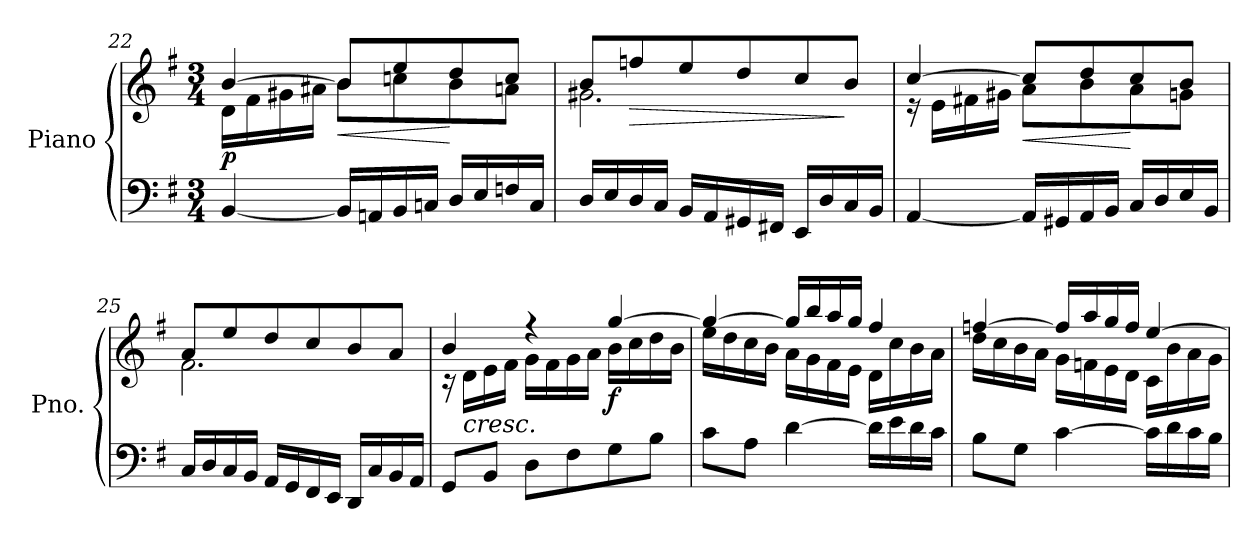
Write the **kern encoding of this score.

**kern	**kern	**dynam
*part1	*part1	*part1
*staff2	*staff1	*staff1/2
*I"Piano	*	*
*I'Pno.	*	*
!!LO:LB:g=z
*clefF4	*clefG2	*
*k[f#]	*k[f#]	*
*M3/4	*M3/4	*
=22	=22	=22
*	*^	*
!	!	!	!LO:DY:b
[4BB/	[4b/	16d\LL	p
.	.	16f#\	.
.	.	16g#X\	.
.	.	16a#X\JJ	.
!	!	!	!LO:HP:b
16BB/LL]	8b/L]	8b\L	<
16AAn/	.	.	.
16BB/	8ee/	8ccn\	.
16Cn/JJ	.	.	.
16D/LL	8dd/	8b\	[
16E/	.	.	.
16Fn/	8cc/J	8an\J	.
16C/JJ	.	.	.
=23	=23	=23	=23
16D/LL	8b/L	2.g#X\	.
16E/	.	.	.
!	!	!	!LO:HP:b
16D/	8ffn/	.	>
16C/JJ	.	.	.
16BB/LL	8ee/	.	.
16AA/	.	.	.
16GG#X/	8dd/	.	.
16FF#X/JJ	.	.	.
16EE/LL	8cc/	.	.
16D/	.	.	.
16C/	8b/J	.	]
16BB/JJ	.	.	.
=24	=24	=24	=24
[4AA/	[4cc/	16r	.
.	.	16e\LL	.
.	.	16f#X\	.
.	.	16g#X\JJ	.
!	!	!	!LO:HP:b
16AA/LL]	8cc/L]	8a\L	<
16GG#X/	.	.	.
16AA/	8dd/	8b\	.
16BB/JJ	.	.	.
16C/LL	8cc/	8a\	[
16D/	.	.	.
16E/	8b/J	8gn\J	.
16BB/JJ	.	.	.
!!LO:LB:g=z	!!
=25	=25	=25	=25
16C/LL	8a/L	2.f#\	.
16D/	.	.	.
16C/	8ee/	.	.
16BB/JJ	.	.	.
16AA/LL	8dd/	.	.
16GG/	.	.	.
16FF#/	8cc/	.	.
16EE/JJ	.	.	.
16DD/LL	8b/	.	.
16C/	.	.	.
16BB/	8a/J	.	.
16AA/JJ	.	.	.
=26	=26	=26	=26
8GG/L	4b/	16r	.
!	!	!LO:TX:b:i:t=cresc.	!
.	.	16d\LL	.
8BB/J	.	16e\	.
.	.	16f#\JJ	.
8D\L	4r	16g\LL	.
.	.	16f#\	.
8F#\	.	16g\	.
.	.	16a\JJ	.
!	!	!	!LO:DY:b
8G\	[4gg/	16b\LL	f
.	.	16cc\	.
8B\J	.	16dd\	.
.	.	16b\JJ	.
=27	=27	=27	=27
8c\L	4gg/_	16ee\LL	.
.	.	16dd\	.
8A\J	.	16cc\	.
.	.	16b\JJ	.
[4d\	16gg/LL]	16a\LL	.
.	16bb/	16g\	.
.	16aa/	16f#\	.
.	16gg/JJ	16e\JJ	.
16d\LL]	4ff#/	16d\LL	.
16e\	.	16cc\	.
16d\	.	16b\	.
16c\JJ	.	16a\JJ	.
!!LO:LB:g=z	!!
=28	=28	=28	=28
8B\L	[4ffn/	16dd\LL	.
.	.	16cc\	.
8G\J	.	16b\	.
.	.	16a\JJ	.
[4c\	16ff/LL]	16g\LL	.
.	16aa/	16fn\	.
.	16gg/	16e\	.
.	16ff/JJ	16d\JJ	.
16c\LL]	[4ee/	16c\LL	.
16d\	.	16b\	.
16c\	.	16a\	.
16B\JJ	.	16g\JJ	.
*	*v	*v	*
=	=	=
*-	*-	*-
